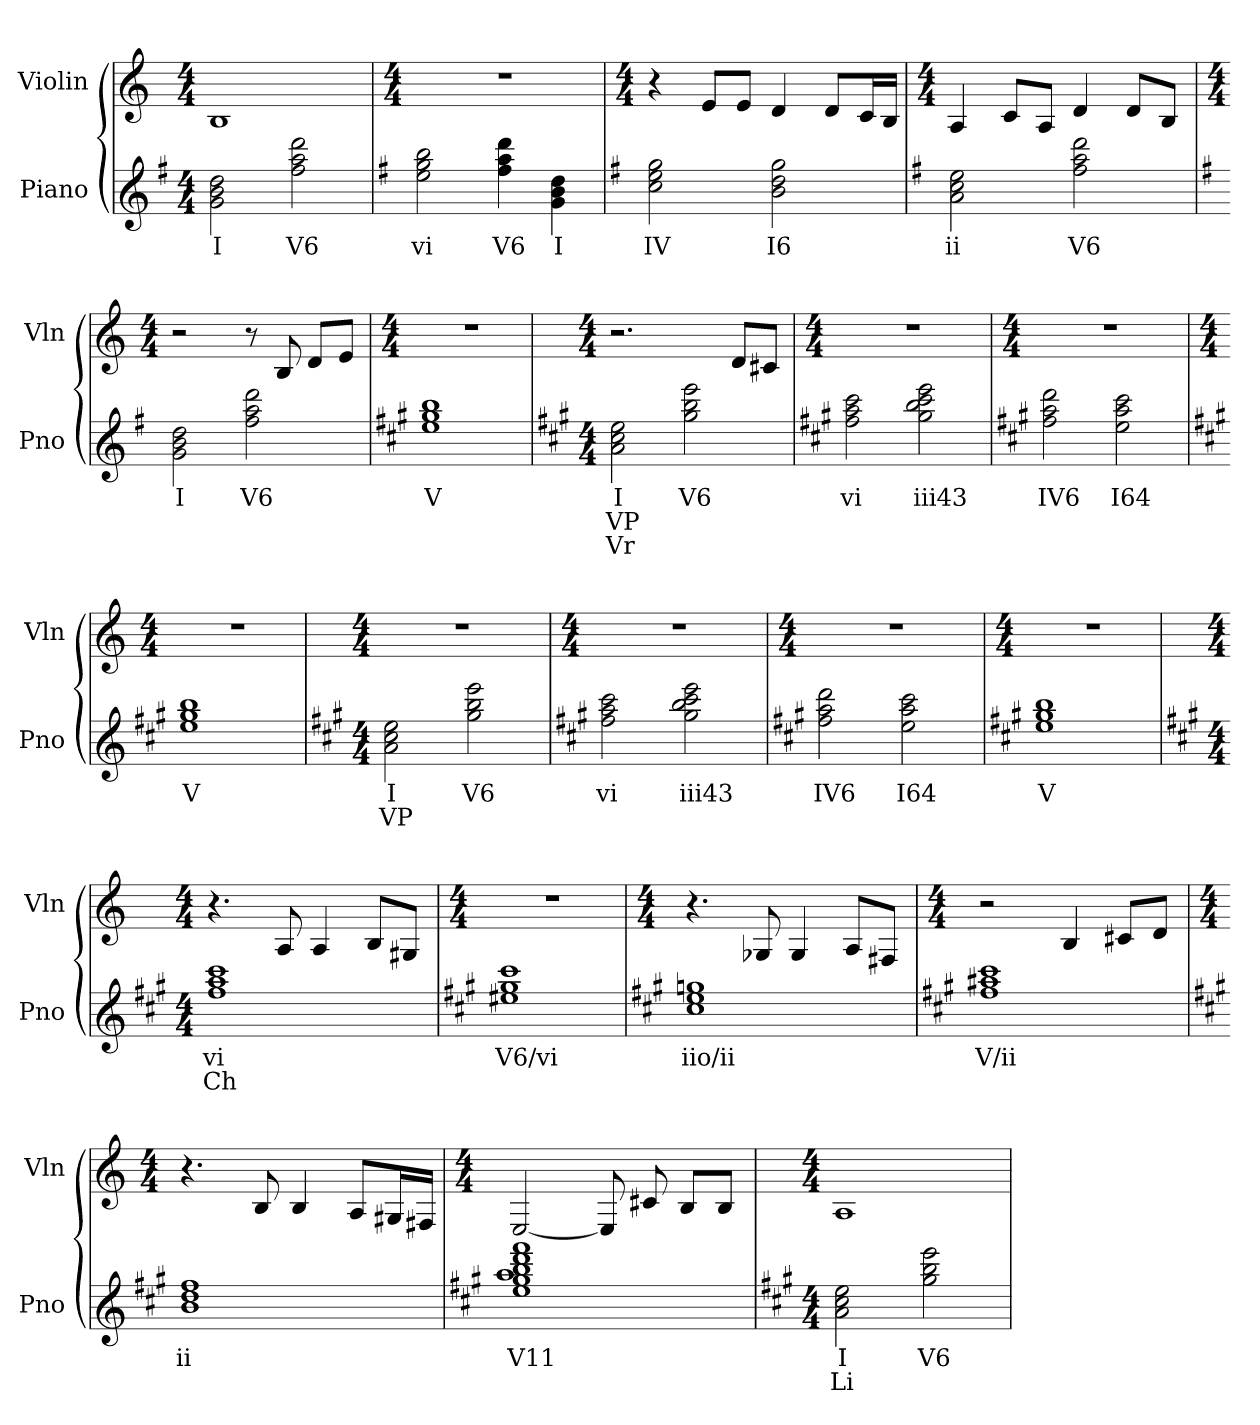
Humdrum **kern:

**kern	**text	**text	**text	**kern
*part2	*part2	*part2	*part2	*part1
*staff2	*staff2	*staff2	*staff2	*staff1
*I"Piano	*	*	*	*I"Violin
*I'Pno	*	*	*	*I'Vln
*k[f#]	*	*	*	*
*G:	*	*	*	*
*M4/4	*	*	*	*M4/4
=	=	=	=	=
2g 2b 2dd	I	.	.	1B
2ff# 2aa 2ddd	V6	.	.	.
=	=	=	=	=
*k[f#]	*	*	*	*
*G:	*	*	*	*
*	*	*	*	*M4/4
2ee 2gg 2bb	vi	.	.	1r
4ff# 4aa 4ddd	V6	.	.	.
4g 4b 4dd	I	.	.	.
=	=	=	=	=
*k[f#]	*	*	*	*
*G:	*	*	*	*
*	*	*	*	*M4/4
2cc 2ee 2gg	IV	.	.	4r
.	.	.	.	8eL
.	.	.	.	8eJ
2b 2dd 2gg	I6	.	.	4d
.	.	.	.	8dL
.	.	.	.	16cL
.	.	.	.	16BJJ
=	=	=	=	=
*k[f#]	*	*	*	*
*G:	*	*	*	*
*	*	*	*	*M4/4
2a 2cc 2ee	ii	.	.	4A
.	.	.	.	8cL
.	.	.	.	8AJ
2ff# 2aa 2ddd	V6	.	.	4d
.	.	.	.	8dL
.	.	.	.	8BJ
=	=	=	=	=
*k[f#]	*	*	*	*
*G:	*	*	*	*
*	*	*	*	*M4/4
2g 2b 2dd	I	.	.	2r
2ff# 2aa 2ddd	V6	.	.	8r
.	.	.	.	8B
.	.	.	.	8dL
.	.	.	.	8eJ
=	=	=	=	=
*k[f#c#g#]	*	*	*	*
*A:	*	*	*	*
*	*	*	*	*M4/4
1ee 1gg# 1bb	V	.	.	1r
=	=	=	=	=
*k[f#c#g#]	*	*	*	*
*A:	*	*	*	*
*M4/4	*	*	*	*M4/4
2a 2cc# 2ee	I	VP	Vr	2.r
2gg# 2bb 2eee	V6	.	.	.
.	.	.	.	8dL
.	.	.	.	8c#XJ
=	=	=	=	=
*k[f#c#g#]	*	*	*	*
*A:	*	*	*	*
*	*	*	*	*M4/4
2ff# 2aa 2ccc#	vi	.	.	1r
2gg# 2bb 2ccc# 2eee	iii43	.	.	.
=	=	=	=	=
*k[f#c#g#]	*	*	*	*
*A:	*	*	*	*
*	*	*	*	*M4/4
2ff# 2aa 2ddd	IV6	.	.	1r
2ee 2aa 2ccc#	I64	.	.	.
=	=	=	=	=
*k[f#c#g#]	*	*	*	*
*A:	*	*	*	*
*	*	*	*	*M4/4
1ee 1gg# 1bb	V	.	.	1r
=	=	=	=	=
*k[f#c#g#]	*	*	*	*
*A:	*	*	*	*
*M4/4	*	*	*	*M4/4
2a 2cc# 2ee	I	VP	.	1r
2gg# 2bb 2eee	V6	.	.	.
=	=	=	=	=
*k[f#c#g#]	*	*	*	*
*A:	*	*	*	*
*	*	*	*	*M4/4
2ff# 2aa 2ccc#	vi	.	.	1r
2gg# 2bb 2ccc# 2eee	iii43	.	.	.
=	=	=	=	=
*k[f#c#g#]	*	*	*	*
*A:	*	*	*	*
*	*	*	*	*M4/4
2ff# 2aa 2ddd	IV6	.	.	1r
2ee 2aa 2ccc#	I64	.	.	.
=	=	=	=	=
*k[f#c#g#]	*	*	*	*
*A:	*	*	*	*
*	*	*	*	*M4/4
1ee 1gg# 1bb	V	.	.	1r
=	=	=	=	=
*k[f#c#g#]	*	*	*	*
*A:	*	*	*	*
*M4/4	*	*	*	*M4/4
1ff# 1aa 1ccc#	vi	Ch	.	4.r
.	.	.	.	8A
.	.	.	.	4A
.	.	.	.	8BL
.	.	.	.	8G#XJ
=	=	=	=	=
*k[f#c#g#]	*	*	*	*
*A:	*	*	*	*
*	*	*	*	*M4/4
1ee#X 1gg# 1ccc#	V6/vi	.	.	1r
=	=	=	=	=
*k[f#c#g#]	*	*	*	*
*A:	*	*	*	*
*	*	*	*	*M4/4
1cc# 1ee 1ggn	iio/ii	.	.	4.r
.	.	.	.	8G-X
.	.	.	.	4G-
.	.	.	.	8AL
.	.	.	.	8F#XJ
=	=	=	=	=
*k[f#c#g#]	*	*	*	*
*A:	*	*	*	*
*	*	*	*	*M4/4
1ff# 1aa#X 1ccc#	V/ii	.	.	2r
.	.	.	.	4B
.	.	.	.	8c#XL
.	.	.	.	8dJ
=	=	=	=	=
*k[f#c#g#]	*	*	*	*
*A:	*	*	*	*
*	*	*	*	*M4/4
1b 1dd 1ff#	ii	.	.	4.r
.	.	.	.	8B
.	.	.	.	4B
.	.	.	.	8AL
.	.	.	.	16G#XL
.	.	.	.	16F#XJJ
=	=	=	=	=
*k[f#c#g#]	*	*	*	*
*A:	*	*	*	*
*	*	*	*	*M4/4
1ee 1gg# 1bb 1ddd 1fff# 1aa	V11	.	.	[2E
.	.	.	.	8E]
.	.	.	.	8c#X
.	.	.	.	8BL
.	.	.	.	8BJ
=	=	=	=	=
*k[f#c#g#]	*	*	*	*
*A:	*	*	*	*
*M4/4	*	*	*	*M4/4
2a 2cc# 2ee	I	Li	.	1A
2gg# 2bb 2eee	V6	.	.	.
=	=	=	=	=
*-	*-	*-	*-	*-
